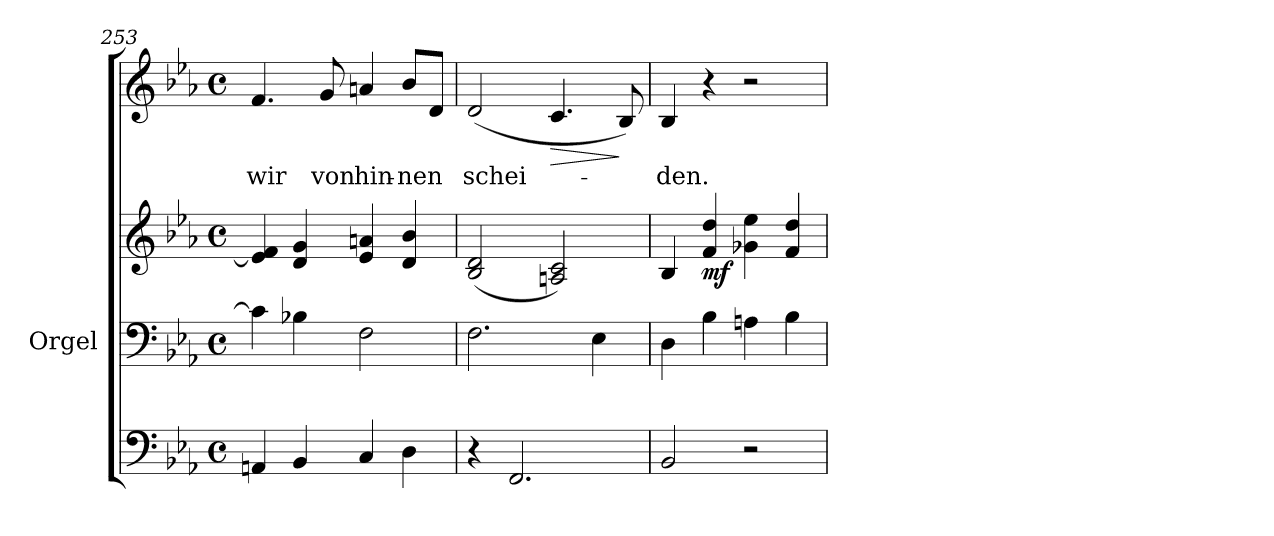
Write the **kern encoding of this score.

**kern	**kern	**kern	**dynam	**kern	**text	**dynam
*part3	*part2	*part2	*part2	*part1	*part1	*part1
*staff4	*staff3	*staff2	*staff2/3	*staff1	*staff1	*staff1
*	*I"Orgel	*	*	*	*	*
*	*I'Org.	*	*	*	*	*
*clefF4	*clefF4	*clefG2	*	*clefG2	*	*
*k[b-e-a-]	*k[b-e-a-]	*k[b-e-a-]	*	*k[b-e-a-]	*	*
*E-:	*E-:	*E-:	*	*E-:	*	*
*M4/4	*M4/4	*M4/4	*	*M4/4	*	*
*met(c)	*met(c)	*met(c)	*	*met(c)	*	*
=253	=253	=253	=253	=253	=253	=253
!	!	!	!	!	!LO:LY:b	!
4AAn/	4c\]	4e-/] 4f/	.	4.f/	wir	.
4BB-/	4B-X\	4d/ 4g/	.	.	.	.
!	!	!	!	!	!LO:LY:b	!
.	.	.	.	8g/	von	.
!	!	!	!	!	!LO:LY:b	!
4C/	2F\	4e-/ 4an/	.	4an/	hin-	.
!	!	!	!	!	!LO:LY:b	!
4D\	.	4d/ 4b-/	.	8b-/L	-nen	.
.	.	.	.	8d/J	.	.
=254	=254	=254	=254	=254	=254	=254
!	!	!	!	!	!LO:LY:b	!
4r	2.F\	(2B-/ 2d/	.	(<2d/	schei-	.
2.FF/	.	.	.	.	.	.
!	!	!	!	!	!	!LO:HP:b
.	.	2An/ 2c/)	.	4.c/	.	>
.	4E-\	.	.	.	.	.
.	.	.	.	8B-/)	.	]
=255	=255	=255	=255	=255	=255	=255
!	!	!	!	!	!LO:LY:b	!
2BB-/	4D\	4B-/	.	4B-/	-den.	.
!	!	!	!LO:DY:b	!	!	!
.	4B-\	4f/ 4dd/	mf	4r	.	.
2r	4An\	4g-X\ 4ee-\	.	2r	.	.
.	4B-\	4f/ 4dd/	.	.	.	.
=	=	=	=	=	=	=
*-	*-	*-	*-	*-	*-	*-
